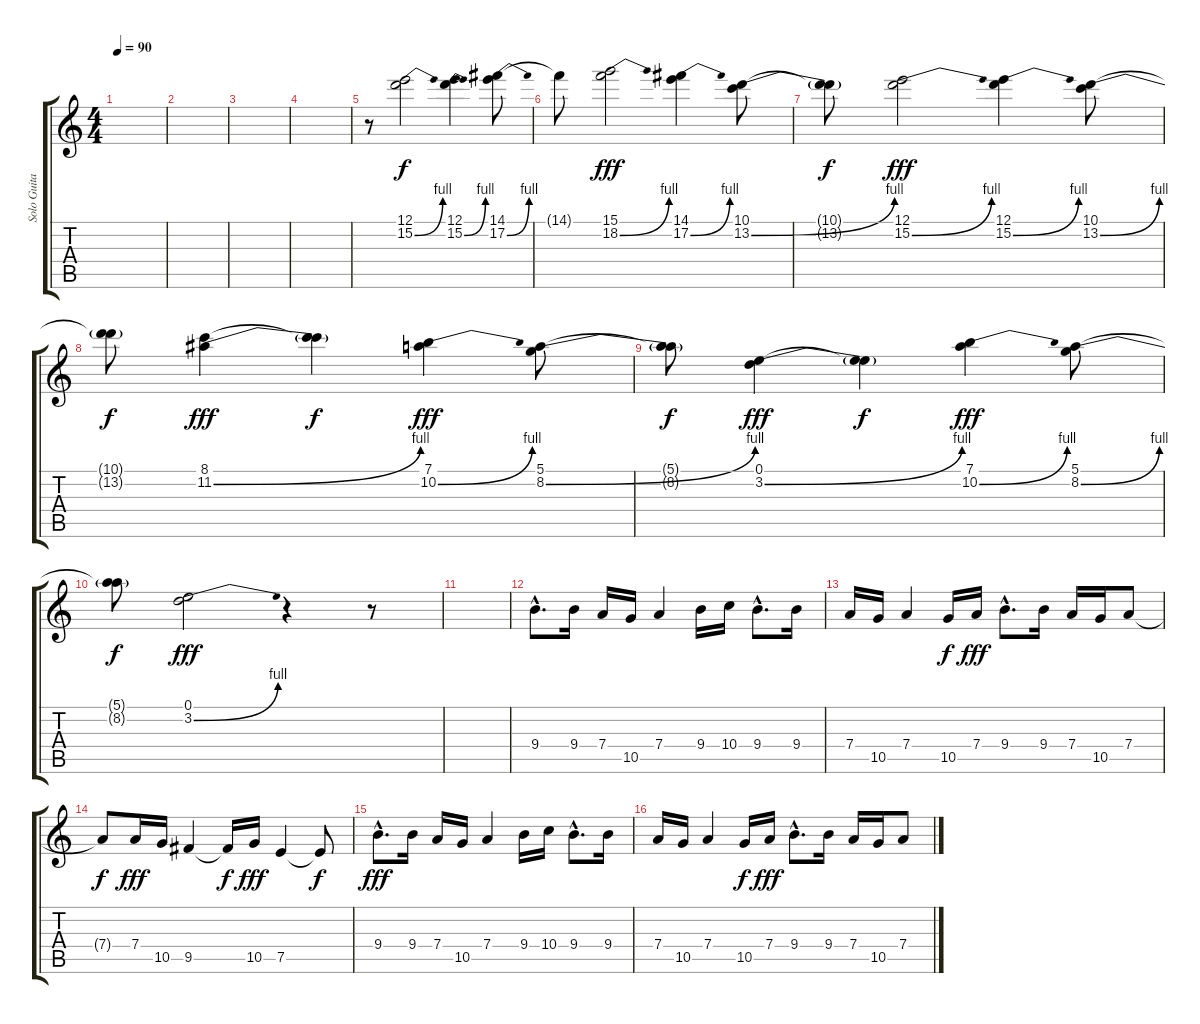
\track ("Solo Guitar" "Solo Guita") {instrument overdrivenguitar}
\staff {score tabs}
\tuning (E4 B3 G3 D3 A2 E2) {hide}
\ts (4 4)
\tempo 90
\clef g2
\ks c
|
|
|
|
r.8 (12.1 15.2{be (bend 0 0 60 4)}).2 (12.1 15.2{be (bend 0 0 60 4)}).4 (14.1 17.2{be (bend 0 0 60 4)}).8 |
14.1{t}.8{dy f} (15.1 18.2{be (bend 0 0 60 4)}).2{dy fff} (14.1 17.2{be (bend 0 0 60 4)}).4 (10.1 13.2{be (bend 0 0 60 4)}).8 |
(10.1{t} 13.2{t}).8{dy f} (12.1 15.2{be (bend 0 0 60 4)}).2{dy fff} (12.1 15.2{be (bend 0 0 60 4)}).4 (10.1 13.2{be (bend 0 0 60 4)}).8 |
(10.1{t} 13.2{t}).8{dy f} (8.1 11.2{be (bend 0 0 60 4)}).4{dy fff} (8.1{t} 11.2{t}).4{dy f} (7.1 10.2{be (bend 0 0 60 4)}).4{dy fff} (5.1 8.2{be (bend 0 0 60 4)}).8 |
(5.1{t} 8.2{t}).8{dy f} (0.1 3.2{be (bend 0 0 60 4)}).4{dy fff} (0.1{t} 3.2{t}).4{dy f} (7.1 10.2{be (bend 0 0 60 4)}).4{dy fff} (5.1 8.2{be (bend 0 0 60 4)}).8 |
(5.1{t} 8.2{t}).8{dy f} (0.1 3.2{be (bend 0 0 60 4)}).2{dy fff} r.4 r.8 |
|
9.4{hac}.8{d instrument distortionguitar} 9.4.16 7.4.16 10.5.16 7.4.4 9.4.16 10.4.16 9.4{hac}.8{d} 9.4.16 |
7.4.16 10.5.16 7.4.4 10.5.16{dy f} 7.4.16{dy fff} 9.4{hac}.8{d} 9.4.16 7.4.16 10.5.16 7.4.8 |
7.4{t}.8{dy f} 7.4.16{dy fff} 10.5.16 9.5.4 9.5{t}.16{dy f} 10.5.16{dy fff} 7.5.4 7.5{t}.8{dy f} |
9.4{hac}.8{d dy fff} 9.4.16 7.4.16 10.5.16 7.4.4 9.4.16 10.4.16 9.4{hac}.8{d} 9.4.16 |
7.4.16 10.5.16 7.4.4 10.5.16{dy f} 7.4.16{dy fff} 9.4{hac}.8{d} 9.4.16 7.4.16 10.5.16 7.4.8
